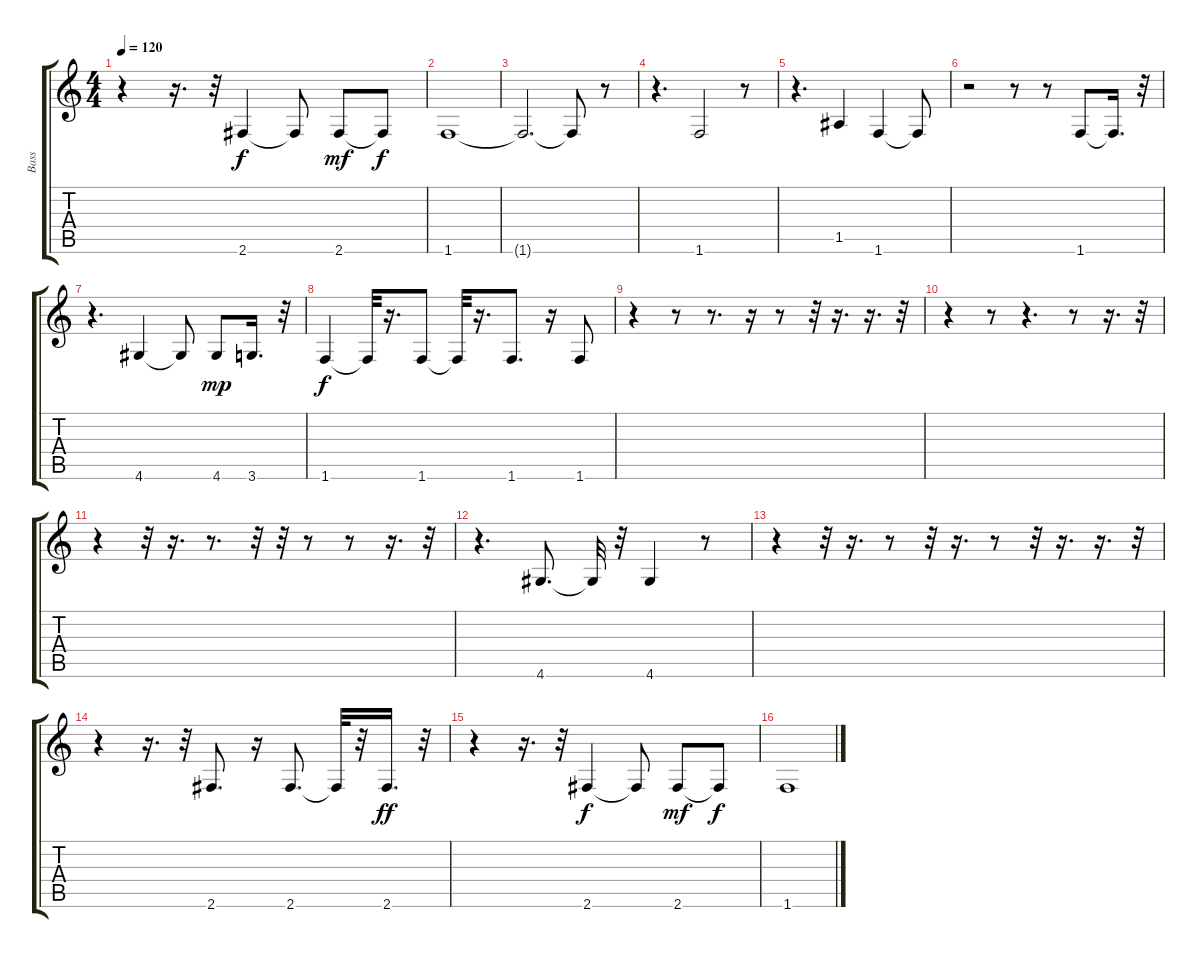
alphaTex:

\track ("Bass" "Bass") {instrument slapbass2}
\staff {score tabs}
\tuning (E4 B3 G3 D3 A2 E2) {hide}
\ts (4 4)
\tempo 120
\clef g2
\ks c
r.4{dy ff} r.16{d} r.32 2.6.4{dy f} 2.6{t}.8 2.6.8{dy mf} 2.6{t}.8{dy f} |
1.6.1 |
1.6{t}.2{d} 1.6{t}.8 r.8 |
r.4{d} 1.6.2 r.8 |
r.4{d} 1.5.4 1.6.4 1.6{t}.8 |
r.2 r.8 r.8 1.6.8 1.6{t}.16{d} r.32 |
r.4{d} 4.6.4 4.6{t}.8 4.6.8{dy mp} 3.6.16{d} r.32 |
1.6.4{dy f} 1.6{t}.32 r.16{d} 1.6.8 1.6{t}.32 r.16{d} 1.6.8{d} r.16 1.6.8 |
r.4 r.8 r.8{d} r.16 r.8 r.32 r.16{d} r.16{d} r.32 |
r.4 r.8 r.4{d} r.8 r.16{d} r.32 |
r.4 r.32 r.16{d} r.8{d} r.32 r.32 r.8 r.8 r.16{d} r.32 |
r.4{d} 4.6.8{d} 4.6{t}.32 r.32 4.6.4 r.8 |
r.4 r.32 r.16{d} r.8 r.32 r.16{d} r.8 r.32 r.16{d} r.16{d} r.32 |
r.4 r.16{d} r.32 2.6.8{d} r.16 2.6.8{d} 2.6{t}.32 r.32 2.6.16{d dy ff} r.32 |
r.4 r.16{d} r.32 2.6.4{dy f} 2.6{t}.8 2.6.8{dy mf} 2.6{t}.8{dy f} |
1.6.1
